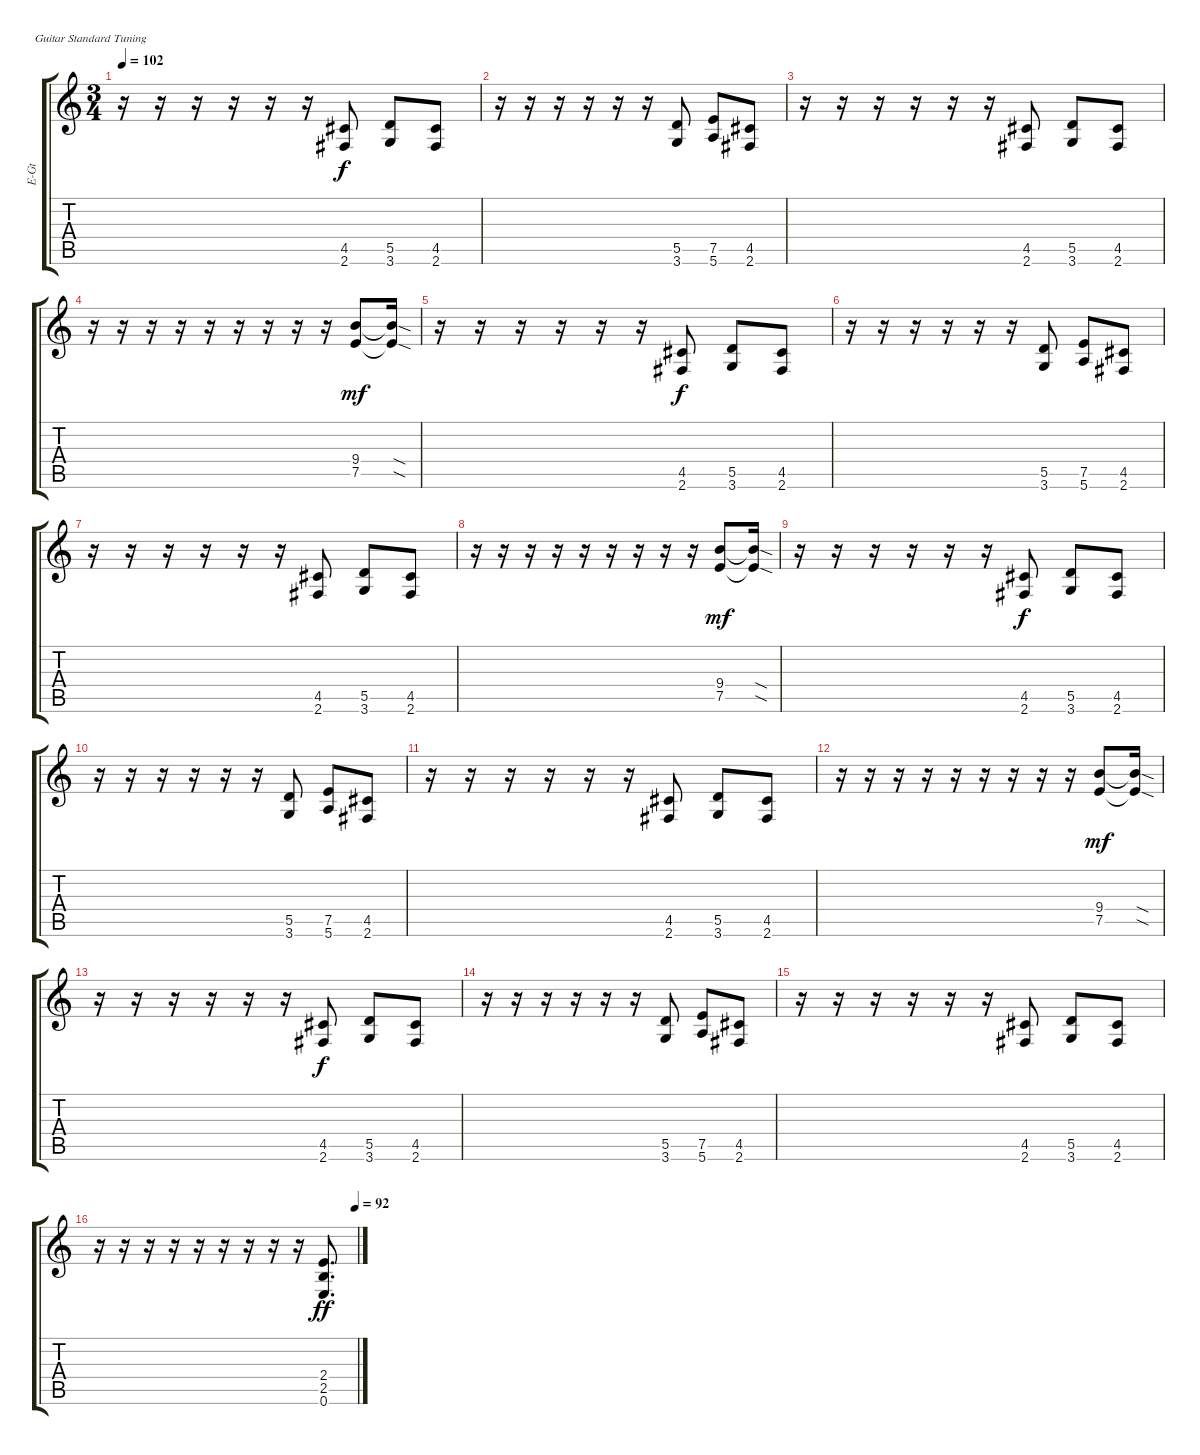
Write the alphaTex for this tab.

\track ("Rhythm chord doubling2" "E-Gt") {instrument distortionguitar}
\staff {score tabs}
\tuning (E4 B3 G3 D3 A2 E2)
\ts (3 4)
\beaming (8 2 2 2)
\tempo 102
\clef g2
\scale
0.485477
\ks c
r.16{dy f instrument distortionguitar} r.16 r.16 r.16 r.16 r.16 (4.5 2.6).8 (5.5 3.6).8 (4.5 2.6).8 |
\scale
0.257261 r.16 r.16 r.16 r.16 r.16 r.16 (5.5 3.6).8 (7.5 5.6).8 (4.5 2.6).8 |
\scale
0.257261 r.16 r.16 r.16 r.16 r.16 r.16 (4.5 2.6).8 (5.5 3.6).8 (4.5 2.6).8 |
\scale
0.333333 r.16 r.16 r.16 r.16 r.16 r.16 r.16 r.16 r.16 (9.4 7.5).8{dy mf} (9.4{sod t} 7.5{sod t}).16 |
\scale
0.333333 r.16 r.16 r.16 r.16 r.16 r.16 (4.5 2.6).8{dy f} (5.5 3.6).8 (4.5 2.6).8 |
\scale
0.333333 r.16 r.16 r.16 r.16 r.16 r.16 (5.5 3.6).8 (7.5 5.6).8 (4.5 2.6).8 |
\scale
0.333333 r.16 r.16 r.16 r.16 r.16 r.16 (4.5 2.6).8 (5.5 3.6).8 (4.5 2.6).8 |
\scale
0.333333 r.16 r.16 r.16 r.16 r.16 r.16 r.16 r.16 r.16 (9.4 7.5).8{dy mf} (9.4{sod t} 7.5{sod t}).16 |
\scale
0.333333 r.16 r.16 r.16 r.16 r.16 r.16 (4.5 2.6).8{dy f} (5.5 3.6).8 (4.5 2.6).8 |
\scale
0.333333 r.16 r.16 r.16 r.16 r.16 r.16 (5.5 3.6).8 (7.5 5.6).8 (4.5 2.6).8 |
\scale
0.333333 r.16 r.16 r.16 r.16 r.16 r.16 (4.5 2.6).8 (5.5 3.6).8 (4.5 2.6).8 |
\scale
0.333333 r.16 r.16 r.16 r.16 r.16 r.16 r.16 r.16 r.16 (9.4 7.5).8{dy mf} (9.4{sod t} 7.5{sod t}).16 |
\scale
0.333333 r.16 r.16 r.16 r.16 r.16 r.16 (4.5 2.6).8{dy f} (5.5 3.6).8 (4.5 2.6).8 |
\scale
0.333333 r.16 r.16 r.16 r.16 r.16 r.16 (5.5 3.6).8 (7.5 5.6).8 (4.5 2.6).8 |
\scale
0.333333 r.16 r.16 r.16 r.16 r.16 r.16 (4.5 2.6).8 (5.5 3.6).8 (4.5 2.6).8 |
\tempo (92 0.99375)
\scale
0.333333 r.16 r.16 r.16 r.16 r.16 r.16 r.16 r.16 r.16 (2.4 2.5 0.6).8{d dy ff}
